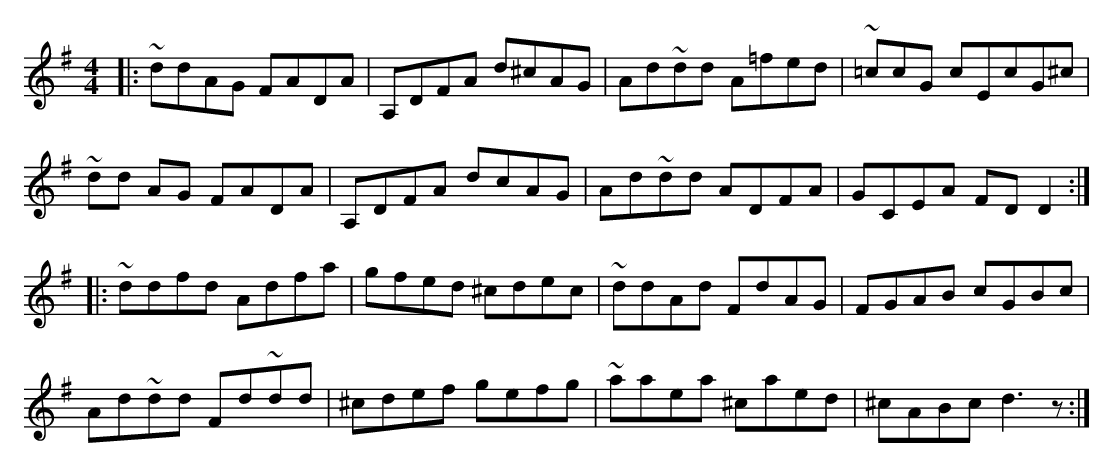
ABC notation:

X:1
M:4/4
K:Dmix
|:~ddAG FADA|A,DFA d^cAG|Ad~dd A=fed|~=ccG cEcG^c|
~dd AG FADA|A,DFA dcAG|Ad~dd ADFA|GCEA FDD2:|
|:~ddfd Adfa|gfed ^cdec|~ddAd FdAG|FGAB cGBc|
Ad~dd Fd~dd|^cdef gefg|~aaea ^caed|^cABc d3z:|
